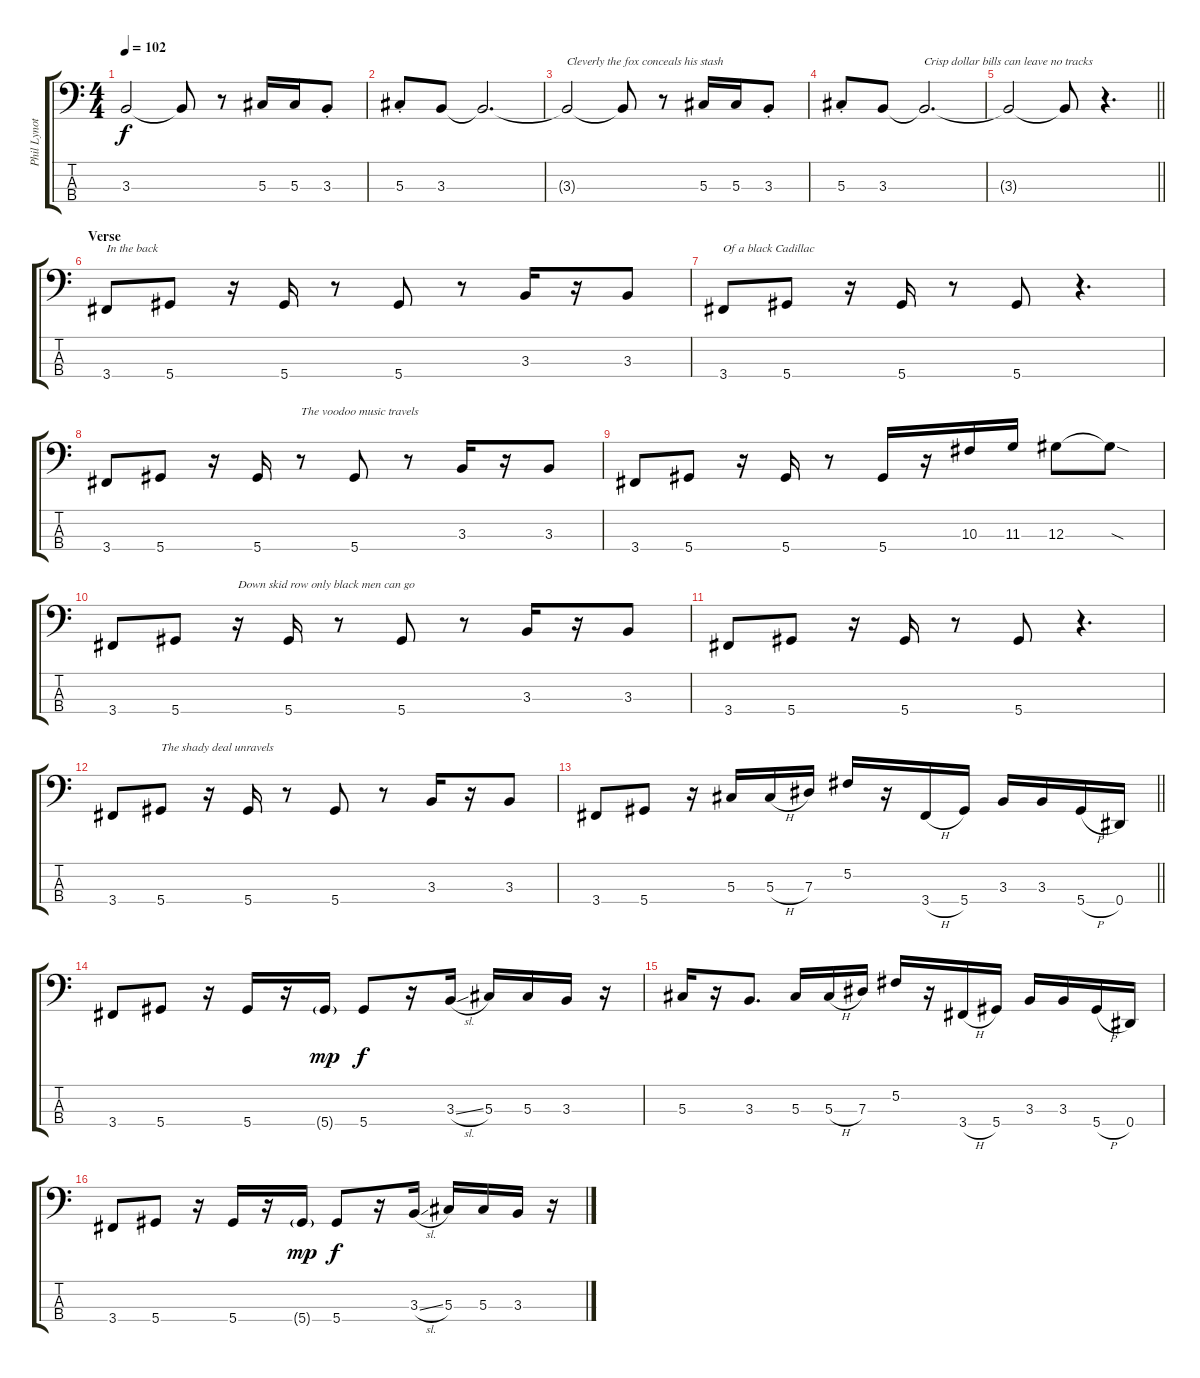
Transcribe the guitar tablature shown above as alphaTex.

\track ("Phil Lynott" "Phil Lynot") {instrument electricbasspick}
\staff {score tabs}
\tuning (Gb2 Db2 Ab1 Eb1) {hide}
\ts (4 4)
\tempo 102
\clef f4
\ks c
3.3{t}.2{dy f} 3.3{t}.8 r.8 5.3.16 5.3.16 3.3{st}.8 |
5.3{st}.8 3.3.8 3.3{t}.2{d} |
3.3{t}.2{txt "Cleverly the fox conceals his stash"} 3.3{t}.8 r.8 5.3.16 5.3.16 3.3{st}.8 |
5.3{st}.8 3.3.8 3.3{t}.2{d txt "Crisp dollar bills can leave no tracks"} |
\barLineRight lightlight
3.3{t}.2 3.3{t}.8 r.4{d} |
\section ("" "Verse")
3.4.8{txt "In the back"} 5.4.8 r.16 5.4.16 r.8 5.4.8 r.8 3.3.16 r.16 3.3.8 |
3.4.8{txt "Of a black Cadillac"} 5.4.8 r.16 5.4.16 r.8 5.4.8 r.4{d} |
3.4.8 5.4.8 r.16 5.4.16 r.8{txt "The voodoo music travels"} 5.4.8 r.8 3.3.16 r.16 3.3.8 |
3.4.8 5.4.8 r.16 5.4.16 r.8 5.4.16 r.16 10.3.16 11.3.16 12.3.8 12.3{sod t}.8 |
3.4.8 5.4.8 r.16{txt "Down skid row only black men can go"} 5.4.16 r.8 5.4.8 r.8 3.3.16 r.16 3.3.8 |
3.4.8 5.4.8 r.16 5.4.16 r.8 5.4.8 r.4{d} |
3.4.8 5.4.8{txt "The shady deal unravels"} r.16 5.4.16 r.8 5.4.8 r.8 3.3.16 r.16 3.3.8 |
\barLineRight lightlight
3.4.8 5.4.8 r.16 5.3.16 5.3{h}.16 7.3.16 5.2.16 r.16 3.4{h}.16 5.4.16 3.3.16 3.3.16 5.4{h}.16 0.4.16 |
\section ("" "")
3.4.8 5.4.8 r.16 5.4.16 r.16 5.4{g}.16{dy mp} 5.4.8{dy f} r.16 3.3{sl}.16 5.3.16 5.3.16 3.3.16 r.16 |
5.3.16 r.16 3.3.8{d} 5.3.16 5.3{h}.16 7.3.16 5.2.16 r.16 3.4{h}.16 5.4.16 3.3.16 3.3.16 5.4{h}.16 0.4.16 |
3.4.8 5.4.8 r.16 5.4.16 r.16 5.4{g}.16{dy mp} 5.4.8{dy f} r.16 3.3{sl}.16 5.3.16 5.3.16 3.3.16 r.16
